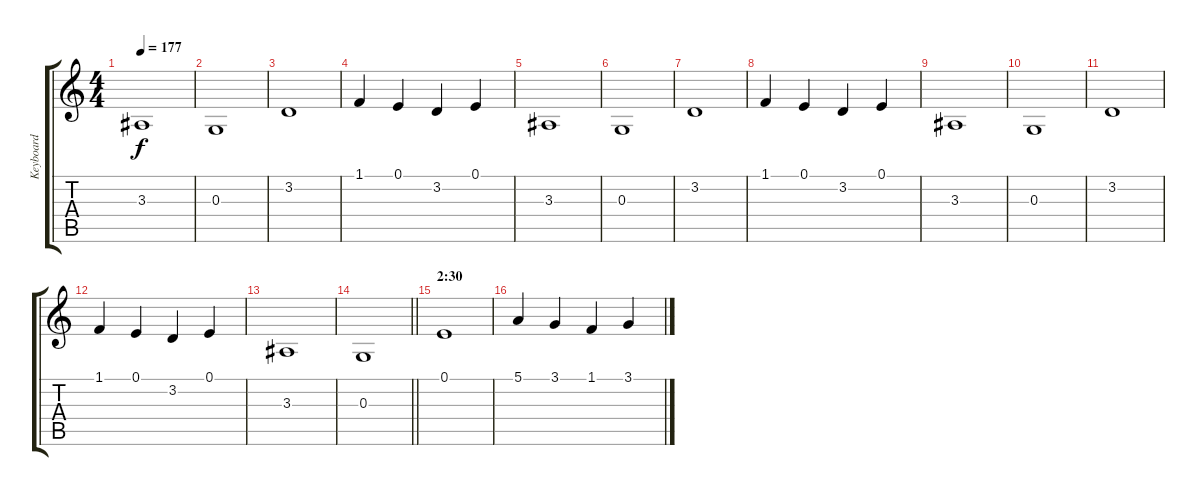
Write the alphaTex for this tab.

\track ("Keyboard" "Keyboard") {instrument reedorgan}
\staff {score tabs}
\tuning (E4 B3 G3 D3 A2 E2) {hide}
\ts (4 4)
\tempo 177
\clef g2
\ks c
3.3.1{dy f} |
0.3.1 |
3.2.1 |
1.1.4 0.1.4 3.2.4 0.1.4 |
3.3.1 |
0.3.1 |
3.2.1 |
1.1.4 0.1.4 3.2.4 0.1.4 |
3.3.1 |
0.3.1 |
3.2.1 |
1.1.4 0.1.4 3.2.4 0.1.4 |
3.3.1 |
\barLineRight lightlight
0.3.1 |
\section ("" "2:30")
0.1.1 |
5.1.4 3.1.4 1.1.4 3.1.4
